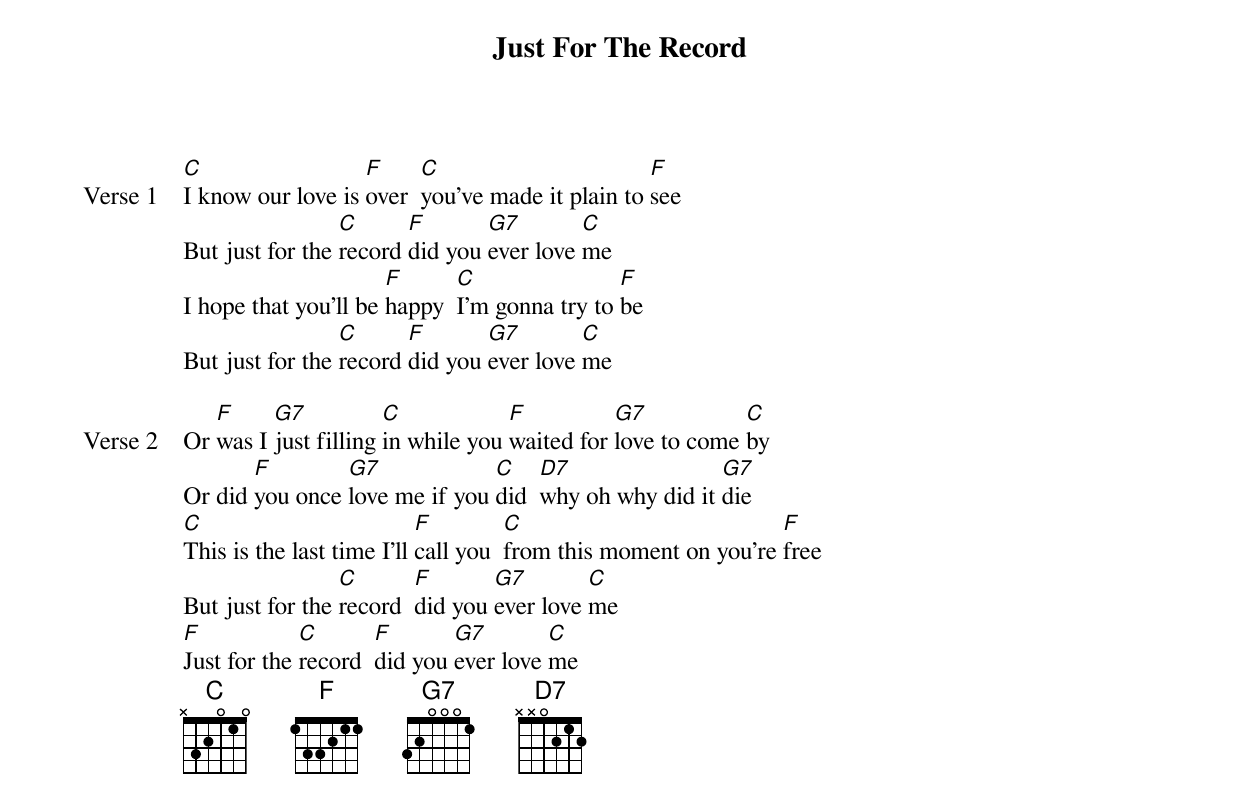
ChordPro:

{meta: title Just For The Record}
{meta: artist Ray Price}
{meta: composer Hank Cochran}

{start_of_verse: Verse 1}
[C]I know our love is [F]over  [C]you've made it plain to [F]see
But just for the [C]record [F]did you [G7]ever love [C]me
I hope that you'll be [F]happy  [C]I'm gonna try to [F]be
But just for the [C]record [F]did you [G7]ever love [C]me
{end_of_verse}

{start_of_verse: Verse 2}
Or [F]was I [G7]just filling [C]in while you [F]waited for [G7]love to come [C]by
Or did [F]you once [G7]love me if you [C]did  [D7]why oh why did it [G7]die
[C]This is the last time I'll [F]call you  [C]from this moment on you're [F]free
But just for the [C]record  [F]did you [G7]ever love [C]me
[F]Just for the [C]record  [F]did you [G7]ever love [C]me
{end_of_verse}
